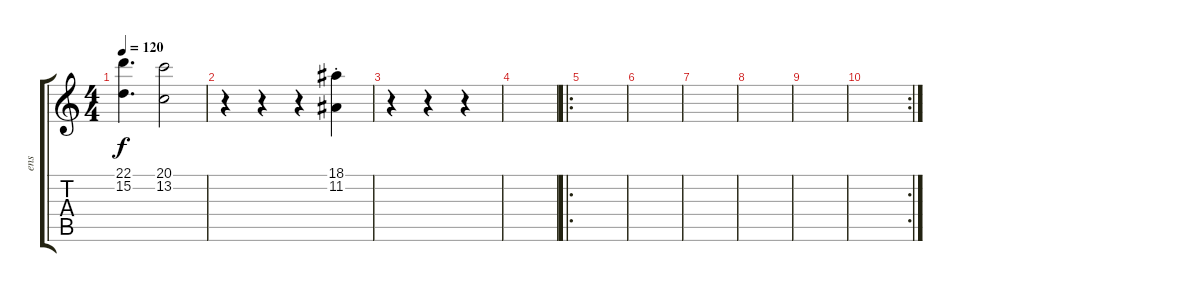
\track ("ens" "ens") {instrument synthstrings2}
\staff {score tabs}
\tuning (E4 B3 G3 D3 A2 E2) {hide}
\ts (4 4)
\tempo 120
\clef g2
\ks c
(22.1 15.2).4{d dy f} (20.1 13.2).2 |
r.4 r.4 r.4 (18.1 11.2{st}).4 |
r.4 r.4 r.4 |
|
\ro
|
|
|
|
|
\rc 2
